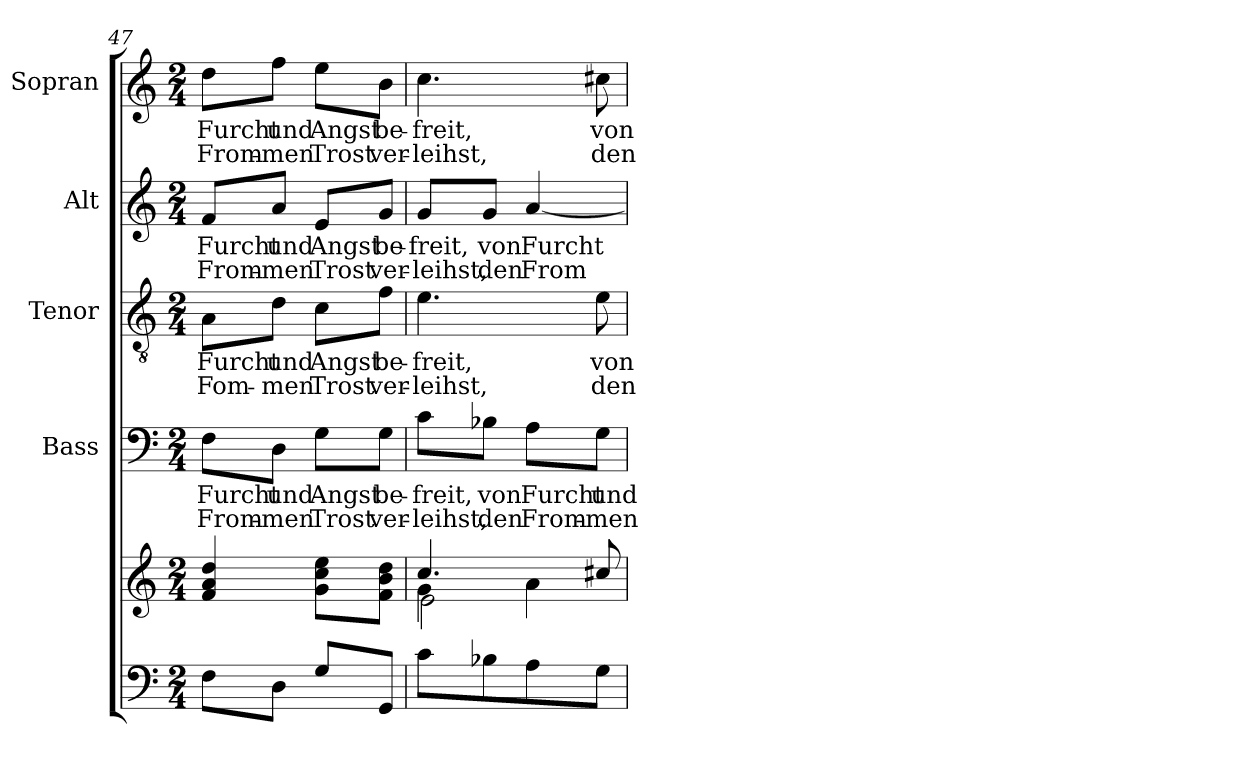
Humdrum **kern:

**kern	**kern	**kern	**text	**text	**kern	**text	**text	**kern	**text	**text	**kern	**text	**text
*part5	*part5	*part4	*part4	*part4	*part3	*part3	*part3	*part2	*part2	*part2	*part1	*part1	*part1
*staff6	*staff5	*staff4	*staff4	*staff4	*staff3	*staff3	*staff3	*staff2	*staff2	*staff2	*staff1	*staff1	*staff1
*	*	*I"Bass	*	*	*I"Tenor	*	*	*I"Alt	*	*	*I"Sopran	*	*
*	*	*I'B.	*	*	*I'T.	*	*	*I'A.	*	*	*I'S.	*	*
!!LO:LB:g=z
*clefF4	*clefG2	*clefF4	*	*	*clefGv2	*	*	*clefG2	*	*	*clefG2	*	*
*k[]	*k[]	*k[]	*	*	*k[]	*	*	*k[]	*	*	*k[]	*	*
*C:	*C:	*C:	*	*	*C:	*	*	*C:	*	*	*C:	*	*
*M2/4	*M2/4	*M2/4	*	*	*M2/4	*	*	*M2/4	*	*	*M2/4	*	*
=47	=47	=47	=47	=47	=47	=47	=47	=47	=47	=47	=47	=47	=47
!	!	!	!LO:LY:b	!LO:LY:b	!	!LO:LY:b	!LO:LY:b	!	!LO:LY:b	!LO:LY:b	!	!LO:LY:b	!LO:LY:b
8F\L	4f/ 4a/ 4dd/	8F\L	Furcht	From-	8A\L	Furcht	Fom-	8f/L	Furcht	From-	8dd\L	Furcht	From-
!	!	!	!LO:LY:b	!LO:LY:b	!	!LO:LY:b	!LO:LY:b	!	!LO:LY:b	!LO:LY:b	!	!LO:LY:b	!LO:LY:b
8D\J	.	8D\J	und	-men	8d\J	und	-men	8a/J	und	-men	8ff\J	und	-men
!	!	!	!LO:LY:b	!LO:LY:b	!	!LO:LY:b	!LO:LY:b	!	!LO:LY:b	!LO:LY:b	!	!LO:LY:b	!LO:LY:b
8G/L	8g\ 8cc\ 8ee\L	8G\L	Angst	Trost	8c\L	Angst	Trost	8e/L	Angst	Trost	8ee\L	Angst	Trost
!	!	!	!LO:LY:b	!LO:LY:b	!	!LO:LY:b	!LO:LY:b	!	!LO:LY:b	!LO:LY:b	!	!LO:LY:b	!LO:LY:b
8GG/J	8f\ 8b\ 8dd\J	8G\J	be-	ver-	8f\J	be-	ver-	8g/J	be-	ver-	8b\J	be-	ver-
=48	=48	=48	=48	=48	=48	=48	=48	=48	=48	=48	=48	=48	=48
*	*^	*	*	*	*	*	*	*	*	*	*	*	*
*	*	*^	*	*	*	*	*	*	*	*	*	*	*	*
!	!	!	!	!	!LO:LY:b	!LO:LY:b	!	!LO:LY:b	!LO:LY:b	!	!LO:LY:b	!LO:LY:b	!	!LO:LY:b	!LO:LY:b
8c\L	4.cc/	4g\	2e\	8c\L	-freit,	-leihst,	4.e\	-freit,	-leihst,	8g/L	-freit,	-leihst,	4.cc\	-freit,	-leihst,
!	!	!	!	!	!LO:LY:b	!LO:LY:b	!	!	!	!	!LO:LY:b	!LO:LY:b	!	!	!
8B-X\	.	.	.	8B-X\J	von	den	.	.	.	8g/J	von	den	.	.	.
!	!	!	!	!	!LO:LY:b	!LO:LY:b	!	!	!	!	!LO:LY:b	!LO:LY:b	!	!	!
8A\	.	4a\	.	8A\L	Furcht	From-	.	.	.	[4a/	Furcht	From-	.	.	.
!	!	!	!	!	!LO:LY:b	!LO:LY:b	!	!LO:LY:b	!LO:LY:b	!	!	!	!	!LO:LY:b	!LO:LY:b
8G\J	8cc#X/	.	.	8G\J	und	-men	8e\	von	den	.	.	.	8cc#X\	von	den
*	*v	*v	*v	*	*	*	*	*	*	*	*	*	*	*	*
=	=	=	=	=	=	=	=	=	=	=	=	=	=
*-	*-	*-	*-	*-	*-	*-	*-	*-	*-	*-	*-	*-	*-
